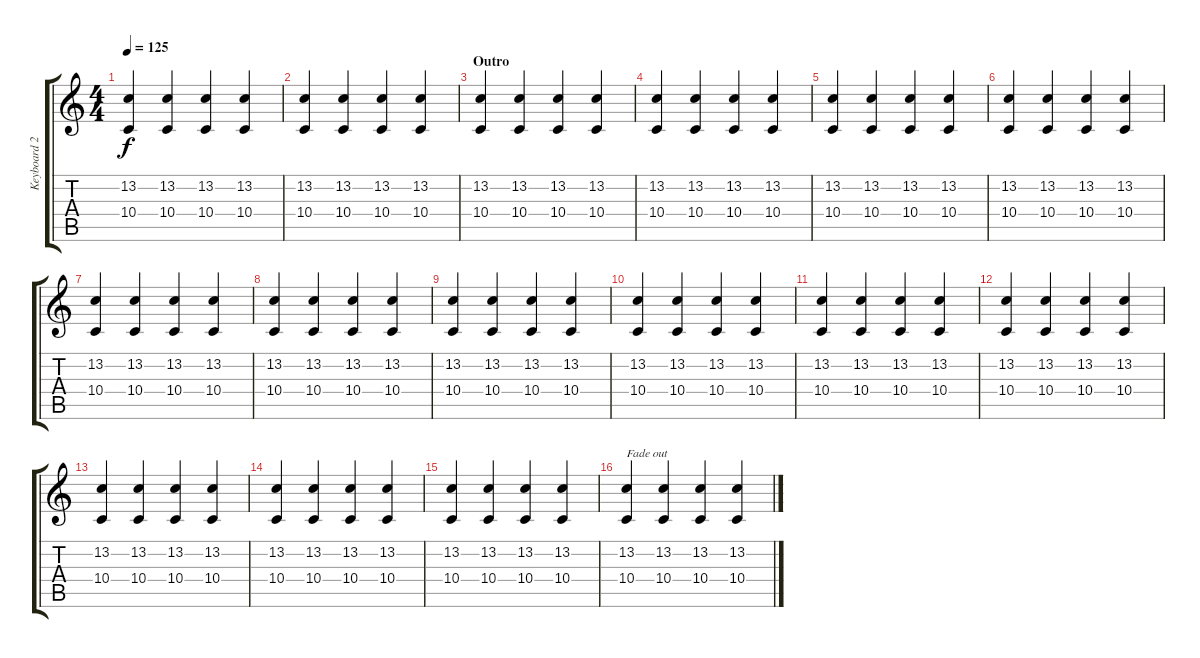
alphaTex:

\track ("Keyboard 2" "Keyboard 2") {instrument electricgrandpiano}
\staff {score tabs}
\tuning (E4 B3 G3 D3 A2 E2) {hide}
\ts (4 4)
\tempo 125
\clef g2
\ks c
(13.2 10.4).4{dy f} (13.2 10.4).4 (13.2 10.4).4 (13.2 10.4).4 |
(13.2 10.4).4 (13.2 10.4).4 (13.2 10.4).4 (13.2 10.4).4 |
\section ("" "Outro")
(13.2 10.4).4 (13.2 10.4).4 (13.2 10.4).4 (13.2 10.4).4 |
(13.2 10.4).4 (13.2 10.4).4 (13.2 10.4).4 (13.2 10.4).4 |
(13.2 10.4).4 (13.2 10.4).4 (13.2 10.4).4 (13.2 10.4).4 |
(13.2 10.4).4 (13.2 10.4).4 (13.2 10.4).4 (13.2 10.4).4 |
(13.2 10.4).4 (13.2 10.4).4 (13.2 10.4).4 (13.2 10.4).4 |
(13.2 10.4).4 (13.2 10.4).4 (13.2 10.4).4 (13.2 10.4).4 |
(13.2 10.4).4 (13.2 10.4).4 (13.2 10.4).4 (13.2 10.4).4 |
(13.2 10.4).4 (13.2 10.4).4 (13.2 10.4).4 (13.2 10.4).4 |
(13.2 10.4).4 (13.2 10.4).4 (13.2 10.4).4 (13.2 10.4).4 |
(13.2 10.4).4 (13.2 10.4).4 (13.2 10.4).4 (13.2 10.4).4 |
(13.2 10.4).4 (13.2 10.4).4 (13.2 10.4).4 (13.2 10.4).4 |
(13.2 10.4).4 (13.2 10.4).4 (13.2 10.4).4 (13.2 10.4).4 |
(13.2 10.4).4 (13.2 10.4).4 (13.2 10.4).4 (13.2 10.4).4 |
(13.2 10.4).4{txt "Fade out"} (13.2 10.4).4 (13.2 10.4).4 (13.2 10.4).4
